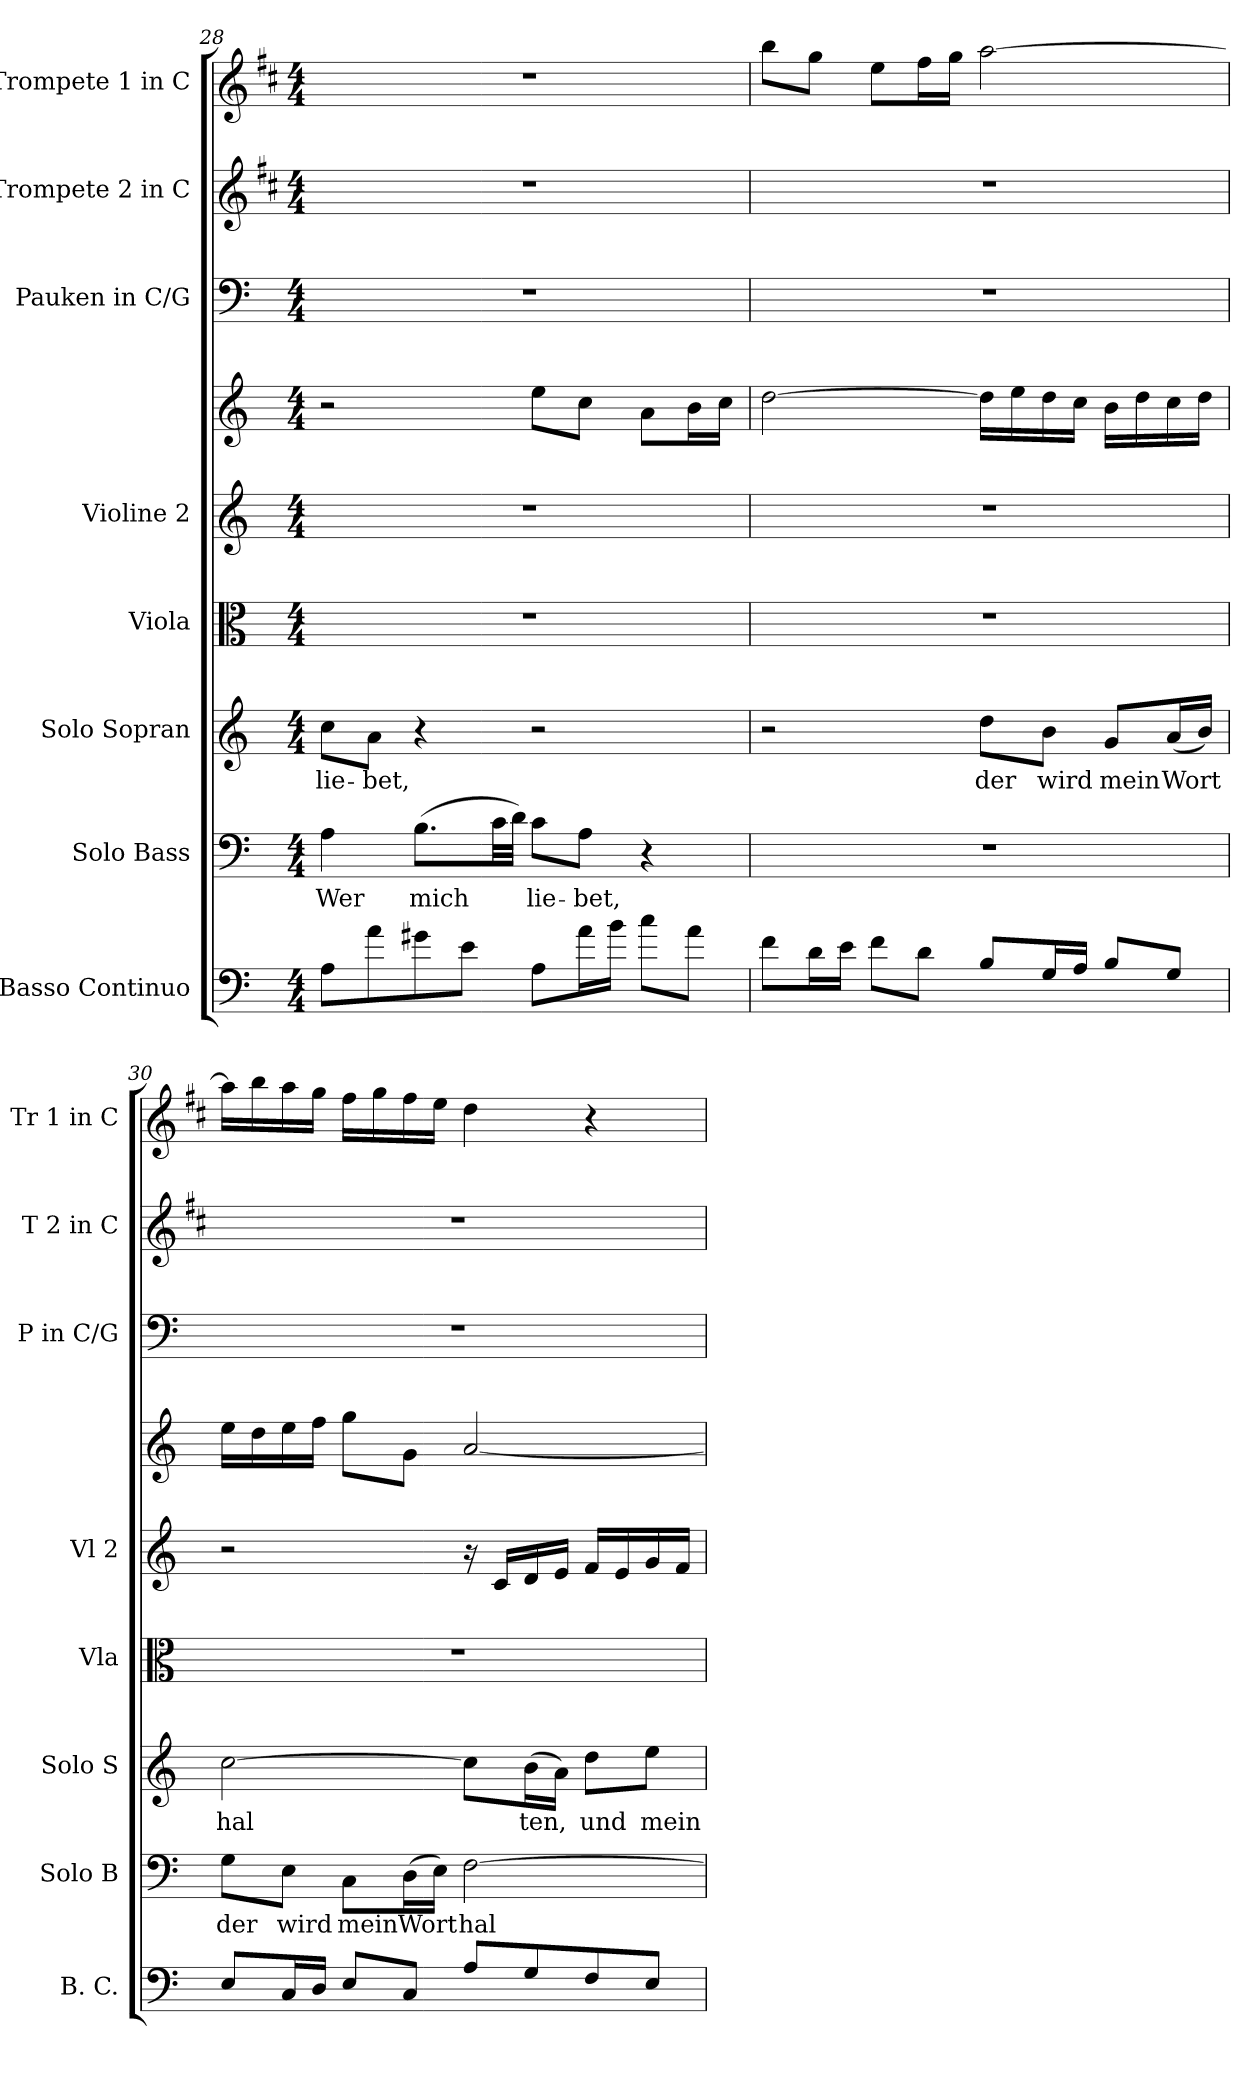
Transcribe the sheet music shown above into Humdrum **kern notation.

**kern	**kern	**text	**kern	**text	**kern	**kern	**kern	**kern	**kern	**kern
*part8	*part7	*part7	*part6	*part6	*part5	*part4	*part4	*part3	*part2	*part1
*staff9	*staff8	*staff8	*staff7	*staff7	*staff6	*staff5	*staff4	*staff3	*staff2	*staff1
*I"Basso Continuo	*I"Solo Bass	*	*I"Solo Sopran	*	*I"Viola	*I"Violine 2	*	*I"Pauken in C/G	*I"Trompete 2 in C	*I"Trompete 1 in C
*I'B. C.	*I'Solo B	*	*I'Solo S	*	*I'Vla	*I'Vl 2	*	*I'P in C/G	*I'T 2 in C	*I'Tr 1 in C
!!LO:PB:g=z
*clefF4	*clefF4	*	*clefG2	*	*clefC3	*clefG2	*clefG2	*clefF4	*clefG2	*clefG2
*ITrd7c12	*	*	*	*	*	*	*	*	*ITrd1c2	*ITrd1c2
*k[]	*k[]	*	*k[]	*	*k[]	*k[]	*k[]	*k[]	*k[]	*k[]
*M4/4	*M4/4	*	*M4/4	*	*M4/4	*M4/4	*M4/4	*M4/4	*M4/4	*M4/4
=28	=28	=28	=28	=28	=28	=28	=28	=28	=28	=28
!	!	!LO:LY:b	!	!LO:LY:b	!	!	!	!	!	!
8AA\L	4A\	Wer	8cc\L	lie-	1r	1r	2r	1r	1r	1r
!	!	!	!	!LO:LY:b	!	!	!	!	!	!
8A\	.	.	8a\J	bet,	.	.	.	.	.	.
!	!	!LO:LY:b	!	!	!	!	!	!	!	!
8G#X\	(8.B\L	mich	4r	.	.	.	.	.	.	.
8E\J	.	.	.	.	.	.	.	.	.	.
.	32c\LL	.	.	.	.	.	.	.	.	.
.	32d\JJJ)	.	.	.	.	.	.	.	.	.
!	!	!LO:LY:b	!	!	!	!	!	!	!	!
8AA\L	8c\L	lie-	2r	.	.	.	8ee\L	.	.	.
!	!	!LO:LY:b	!	!	!	!	!	!	!	!
16A\L	8A\J	bet,	.	.	.	.	8cc\J	.	.	.
16B\JJ	.	.	.	.	.	.	.	.	.	.
8c\L	4r	.	.	.	.	.	8a\L	.	.	.
8A\J	.	.	.	.	.	.	16b\L	.	.	.
.	.	.	.	.	.	.	16cc\JJ	.	.	.
=29	=29	=29	=29	=29	=29	=29	=29	=29	=29	=29
8F\L	1r	.	2r	.	1r	1r	[2dd\	1r	1r	8aa\L
16D\L	.	.	.	.	.	.	.	.	.	8ff\J
16E\JJ	.	.	.	.	.	.	.	.	.	.
8F\L	.	.	.	.	.	.	.	.	.	8dd\L
8D\J	.	.	.	.	.	.	.	.	.	16ee\L
.	.	.	.	.	.	.	.	.	.	16ff\JJ
!	!	!	!	!LO:LY:b	!	!	!	!	!	!
8BB/L	.	.	8dd\L	der	.	.	16dd\LL]	.	.	[2gg\
.	.	.	.	.	.	.	16ee\	.	.	.
!	!	!	!	!LO:LY:b	!	!	!	!	!	!
16GG/L	.	.	8b\J	wird	.	.	16dd\	.	.	.
16AA/JJ	.	.	.	.	.	.	16cc\JJ	.	.	.
!	!	!	!	!LO:LY:b	!	!	!	!	!	!
8BB/L	.	.	8g/L	mein	.	.	16b\LL	.	.	.
.	.	.	.	.	.	.	16dd\	.	.	.
!	!	!	!	!LO:LY:b	!	!	!	!	!	!
8GG/J	.	.	(16a/L	Wort	.	.	16cc\	.	.	.
.	.	.	16b/JJ)	.	.	.	16dd\JJ	.	.	.
!!LO:LB:g=z
=30	=30	=30	=30	=30	=30	=30	=30	=30	=30	=30
!	!	!LO:LY:b	!	!LO:LY:b	!	!	!	!	!	!
8EE/L	8G\L	der	[2cc\	hal	1r	2r	16ee\LL	1r	1r	16gg\LL]
.	.	.	.	.	.	.	16dd\	.	.	16aa\
!	!	!LO:LY:b	!	!	!	!	!	!	!	!
16CC/L	8E\J	wird	.	.	.	.	16ee\	.	.	16gg\
16DD/JJ	.	.	.	.	.	.	16ff\JJ	.	.	16ff\JJ
!	!	!LO:LY:b	!	!	!	!	!	!	!	!
8EE/L	8C\L	mein	.	.	.	.	8gg\L	.	.	16ee\LL
.	.	.	.	.	.	.	.	.	.	16ff\
!	!	!LO:LY:b	!	!	!	!	!	!	!	!
8CC/J	(16D\L	Wort	.	.	.	.	8g\J	.	.	16ee\
.	16E\JJ)	.	.	.	.	.	.	.	.	16dd\JJ
!	!	!LO:LY:b	!	!	!	!	!	!	!	!
8AA/L	[2F\	hal_-	8cc\L]	.	.	16r	[2a/	.	.	4cc\
.	.	.	.	.	.	16c/LL	.	.	.	.
!	!	!	!	!LO:LY:b	!	!	!	!	!	!
8GG/	.	.	(16b\L	ten,	.	16d/	.	.	.	.
.	.	.	16a\JJ)	.	.	16e/JJ	.	.	.	.
!	!	!	!	!LO:LY:b	!	!	!	!	!	!
8FF/	.	.	8dd\L	und	.	16f/LL	.	.	.	4r
.	.	.	.	.	.	16e/	.	.	.	.
!	!	!	!	!LO:LY:b	!	!	!	!	!	!
8EE/J	.	.	8ee\J	mein	.	16g/	.	.	.	.
.	.	.	.	.	.	16f/JJ	.	.	.	.
=	=	=	=	=	=	=	=	=	=	=
*-	*-	*-	*-	*-	*-	*-	*-	*-	*-	*-
